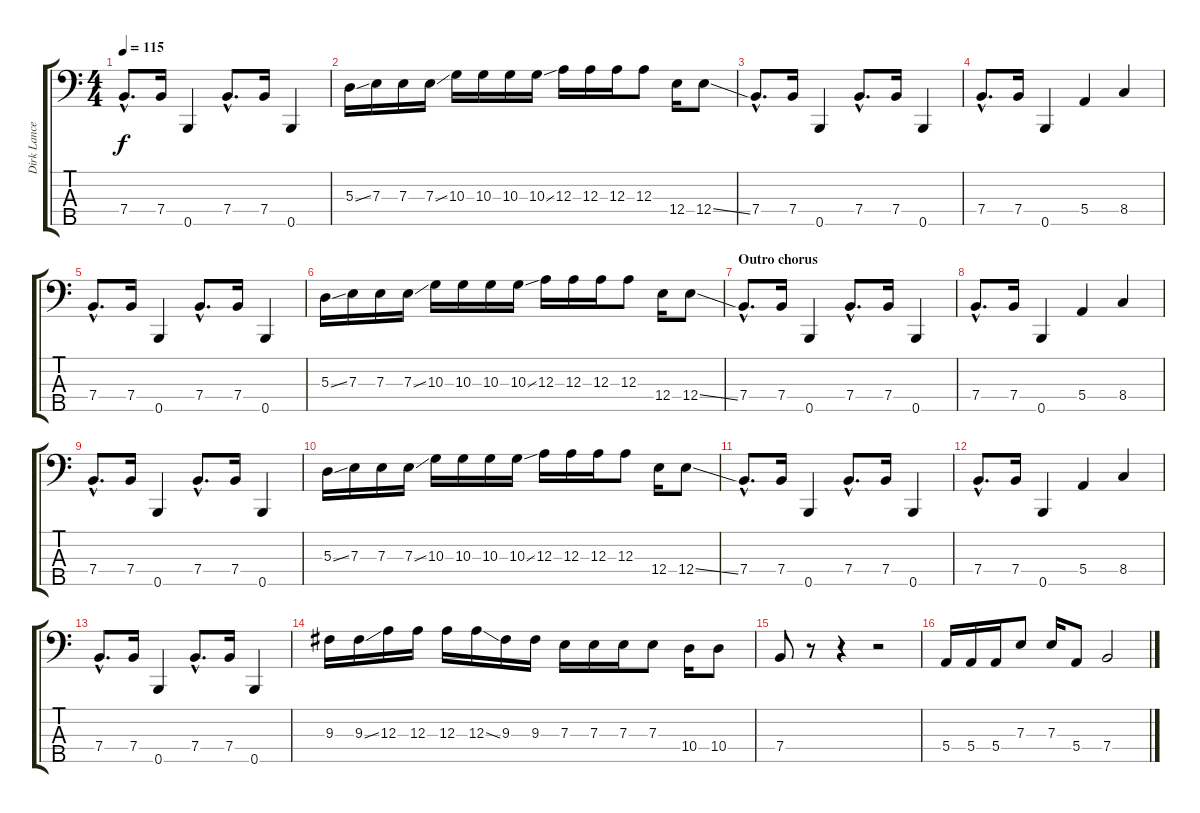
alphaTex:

\track ("Dirk Lance" "Dirk Lance") {instrument electricbassfinger}
\staff {score tabs}
\tuning (G2 D2 A1 E1 B0) {hide}
\ts (4 4)
\tempo 115
\clef f4
\ks c
7.4{hac}.8{d dy f} 7.4.16 0.5.4 7.4{hac}.8{d} 7.4.16 0.5.4 |
5.3{ss}.16 7.3.16 7.3.16 7.3{ss}.16 10.3.16 10.3.16 10.3.16 10.3{ss}.16 12.3.16 12.3.16 12.3.16 12.3.8 12.4.16 12.4{ss}.8 |
7.4{hac}.8{d} 7.4.16 0.5.4 7.4{hac}.8{d} 7.4.16 0.5.4 |
7.4{hac}.8{d} 7.4.16 0.5.4 5.4.4 8.4.4 |
7.4{hac}.8{d} 7.4.16 0.5.4 7.4{hac}.8{d} 7.4.16 0.5.4 |
5.3{ss}.16 7.3.16 7.3.16 7.3{ss}.16 10.3.16 10.3.16 10.3.16 10.3{ss}.16 12.3.16 12.3.16 12.3.16 12.3.8 12.4.16 12.4{ss}.8 |
\section ("" "Outro chorus")
7.4{hac}.8{d} 7.4.16 0.5.4 7.4{hac}.8{d} 7.4.16 0.5.4 |
7.4{hac}.8{d} 7.4.16 0.5.4 5.4.4 8.4.4 |
7.4{hac}.8{d} 7.4.16 0.5.4 7.4{hac}.8{d} 7.4.16 0.5.4 |
5.3{ss}.16 7.3.16 7.3.16 7.3{ss}.16 10.3.16 10.3.16 10.3.16 10.3{ss}.16 12.3.16 12.3.16 12.3.16 12.3.8 12.4.16 12.4{ss}.8 |
7.4{hac}.8{d} 7.4.16 0.5.4 7.4{hac}.8{d} 7.4.16 0.5.4 |
7.4{hac}.8{d} 7.4.16 0.5.4 5.4.4 8.4.4 |
7.4{hac}.8{d} 7.4.16 0.5.4 7.4{hac}.8{d} 7.4.16 0.5.4 |
9.3.16 9.3{ss}.16 12.3.16 12.3.16 12.3.16 12.3{ss}.16 9.3.16 9.3.16 7.3.16 7.3.16 7.3.16 7.3.8 10.4.16 10.4.8 |
7.4.8 r.8 r.4 r.2 |
5.4.16 5.4.16 5.4.16 7.3.8 7.3.16 5.4.8 7.4{ss}.2
